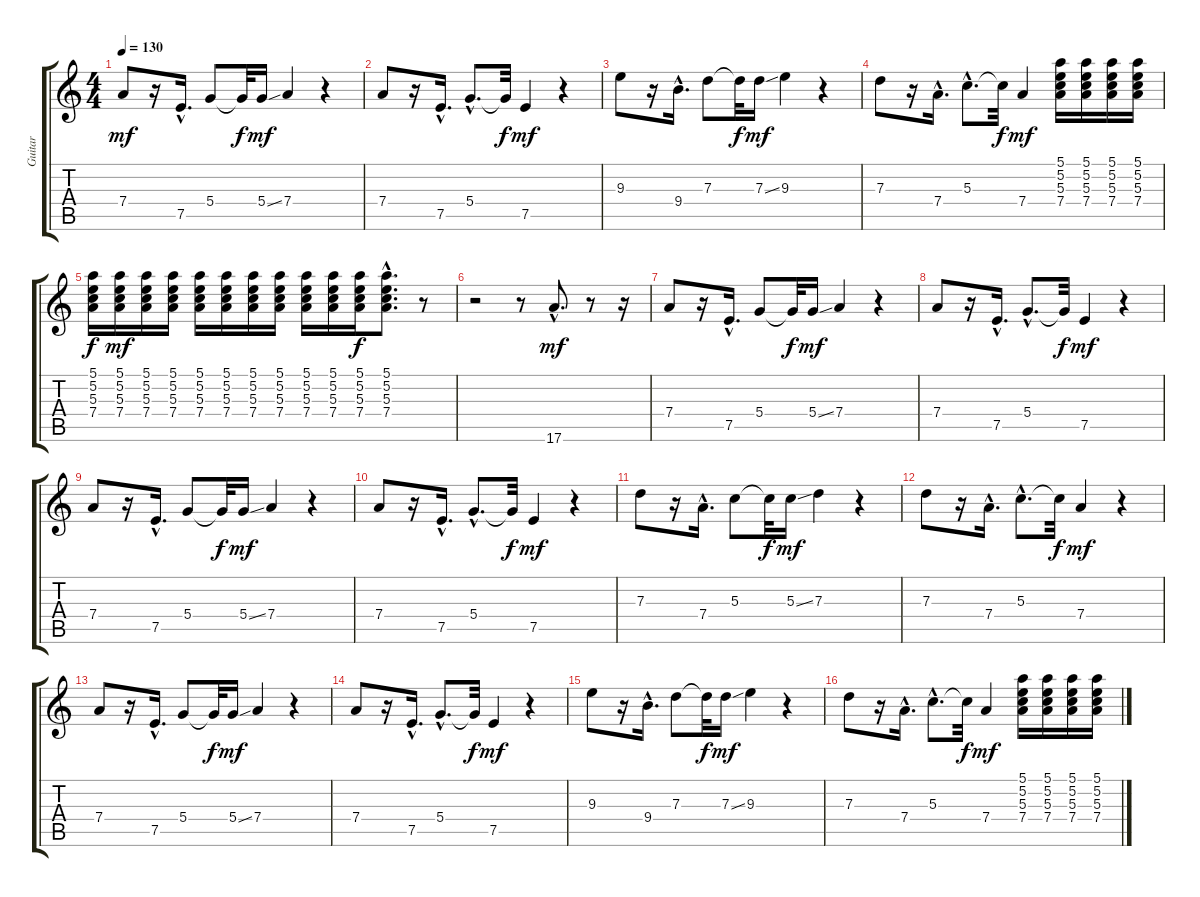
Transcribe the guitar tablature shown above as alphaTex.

\track ("Guitar" "Guitar") {instrument overdrivenguitar}
\staff {score tabs}
\tuning (E4 B3 G3 D3 A2 E2) {hide}
\ts (4 4)
\tempo 130
\clef g2
\ks c
7.4.8{dy mf} r.16 7.5{hac}.16{d} 5.4.8 5.4{t}.32{dy f} 5.4{ss}.16{dy mf} 7.4.4 r.4 |
7.4.8 r.16 7.5{hac}.16{d} 5.4{hac}.8{d} 5.4{t}.32{dy f} 7.5.4{dy mf} r.4 |
9.3.8 r.16 9.4{hac}.16{d} 7.3.8 7.3{t}.32{dy f} 7.3{ss}.16{dy mf} 9.3.4 r.4 |
7.3.8 r.16 7.4{hac}.16{d} 5.3{hac}.8{d} 5.3{t}.32{dy f} 7.4.4{dy mf} (5.1 5.2 5.3 7.4).16 (5.1 5.2 5.3 7.4).16 (5.1 5.2 5.3 7.4).16 (5.1 5.2 5.3 7.4).16 |
(5.1 5.2 5.3 7.4).16{dy f} (5.1 5.2 5.3 7.4).16{dy mf} (5.1 5.2 5.3 7.4).16 (5.1 5.2 5.3 7.4).16 (5.1 5.2 5.3 7.4).16 (5.1 5.2 5.3 7.4).16 (5.1 5.2 5.3 7.4).16 (5.1 5.2 5.3 7.4).16 (5.1 5.2 5.3 7.4).16 (5.1 5.2 5.3 7.4).16 (5.1 5.2 5.3 7.4).16{dy f} (5.1{hac} 5.2{hac} 5.3{hac} 7.4{hac}).8{d} r.8 |
r.2 r.8 17.6{hac}.8{d dy mf} r.8 r.16 |
7.4.8 r.16 7.5{hac}.16{d} 5.4.8 5.4{t}.32{dy f} 5.4{ss}.16{dy mf} 7.4.4 r.4 |
7.4.8 r.16 7.5{hac}.16{d} 5.4{hac}.8{d} 5.4{t}.32{dy f} 7.5.4{dy mf} r.4 |
7.4.8 r.16 7.5{hac}.16{d} 5.4.8 5.4{t}.32{dy f} 5.4{ss}.16{dy mf} 7.4.4 r.4 |
7.4.8 r.16 7.5{hac}.16{d} 5.4{hac}.8{d} 5.4{t}.32{dy f} 7.5.4{dy mf} r.4 |
7.3.8 r.16 7.4{hac}.16{d} 5.3.8 5.3{t}.32{dy f} 5.3{ss}.16{dy mf} 7.3.4 r.4 |
7.3.8 r.16 7.4{hac}.16{d} 5.3{hac}.8{d} 5.3{t}.32{dy f} 7.4.4{dy mf} r.4 |
7.4.8 r.16 7.5{hac}.16{d} 5.4.8 5.4{t}.32{dy f} 5.4{ss}.16{dy mf} 7.4.4 r.4 |
7.4.8 r.16 7.5{hac}.16{d} 5.4{hac}.8{d} 5.4{t}.32{dy f} 7.5.4{dy mf} r.4 |
9.3.8 r.16 9.4{hac}.16{d} 7.3.8 7.3{t}.32{dy f} 7.3{ss}.16{dy mf} 9.3.4 r.4 |
7.3.8 r.16 7.4{hac}.16{d} 5.3{hac}.8{d} 5.3{t}.32{dy f} 7.4.4{dy mf} (5.1 5.2 5.3 7.4).16 (5.1 5.2 5.3 7.4).16 (5.1 5.2 5.3 7.4).16 (5.1 5.2 5.3 7.4).16
